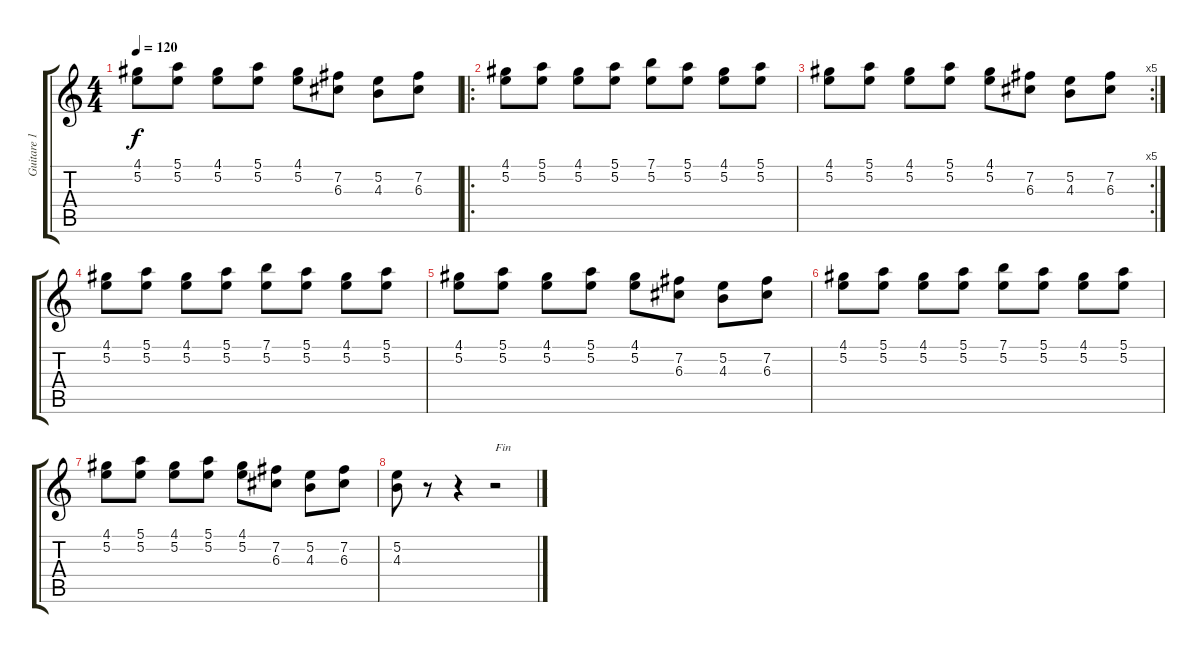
\track ("Guitare 1" "Guitare 1") {instrument overdrivenguitar}
\staff {score tabs}
\tuning (E4 B3 G3 D3 A2 E2) {hide}
\ts (4 4)
\tempo 120
\clef g2
\ks c
(4.1 5.2).8{dy f} (5.1 5.2).8 (4.1 5.2).8 (5.1 5.2).8 (4.1 5.2).8 (7.2 6.3).8 (5.2 4.3).8 (7.2 6.3).8 |
\ro
(4.1 5.2).8 (5.1 5.2).8 (4.1 5.2).8 (5.1 5.2).8 (7.1 5.2).8 (5.1 5.2).8 (4.1 5.2).8 (5.1 5.2).8 |
\rc 5
(4.1 5.2).8 (5.1 5.2).8 (4.1 5.2).8 (5.1 5.2).8 (4.1 5.2).8 (7.2 6.3).8 (5.2 4.3).8 (7.2 6.3).8 |
(4.1 5.2).8 (5.1 5.2).8 (4.1 5.2).8 (5.1 5.2).8 (7.1 5.2).8 (5.1 5.2).8 (4.1 5.2).8 (5.1 5.2).8 |
(4.1 5.2).8 (5.1 5.2).8 (4.1 5.2).8 (5.1 5.2).8 (4.1 5.2).8 (7.2 6.3).8 (5.2 4.3).8 (7.2 6.3).8 |
(4.1 5.2).8 (5.1 5.2).8 (4.1 5.2).8 (5.1 5.2).8 (7.1 5.2).8 (5.1 5.2).8 (4.1 5.2).8 (5.1 5.2).8 |
(4.1 5.2).8 (5.1 5.2).8 (4.1 5.2).8 (5.1 5.2).8 (4.1 5.2).8 (7.2 6.3).8 (5.2 4.3).8 (7.2 6.3).8 |
(5.2 4.3).8 r.8 r.4 r.2{txt "Fin"}
